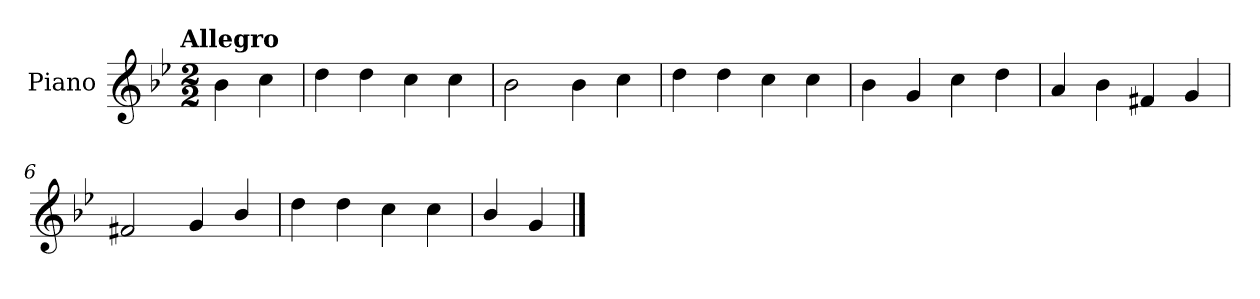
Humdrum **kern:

**kern
*part1
*staff1
*I"Piano
*I'Pno.
*clefG2
*k[b-e-]
!!LO:TX:omd:t=Allegro
*M2/2
*MM144
=
4b-\
4cc\
=1
4dd\
4dd\
4cc\
4cc\
=2
2b-\
4b-\
4cc\
=3
4dd\
4dd\
4cc\
4cc\
=4
4b-\
4g/
4cc\
4dd\
!!LO:LB:g=z
=5
4a/
4b-\
4f#X/
4g/
=6
2f#X/
4g/
4b-/
=7
4dd\
4dd\
4cc\
4cc\
=8
4b-/
4g/
==
*-
